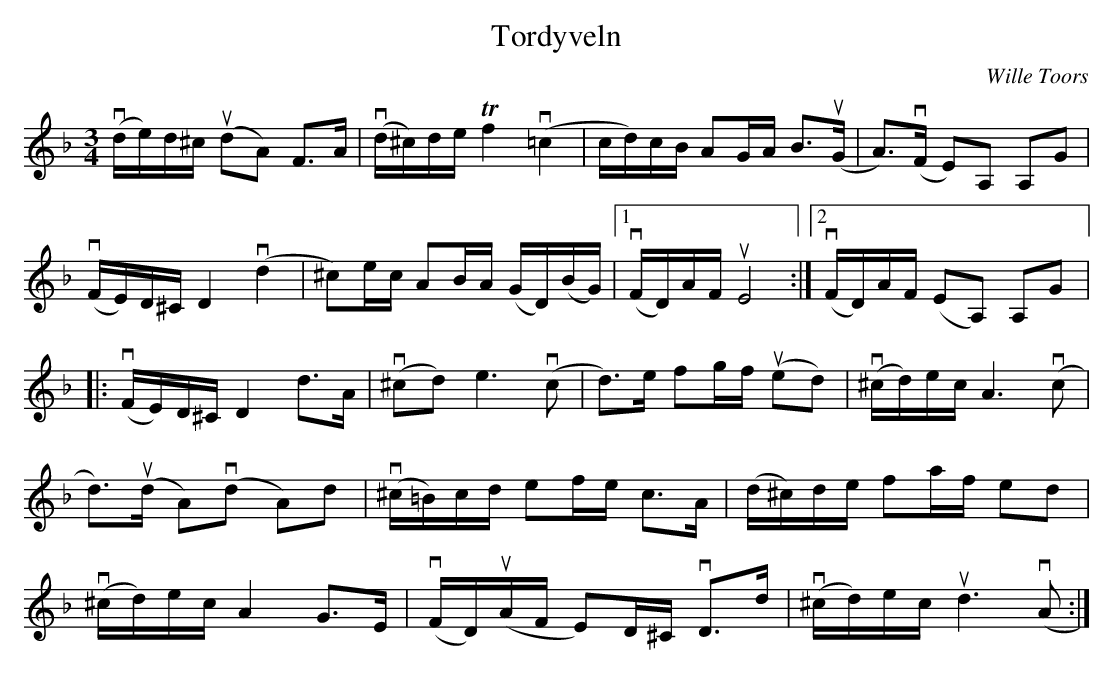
X:1
T: Tordyveln
C: Wille Toors
M: 3/4
L: 1/8
K: Dm
v(d/e/)d/^c/ u(dA) F>A | v(d/^c/)d/e/ Tf2 v(=c2 | c/d/)c/B/ AG/A/ B>u(G | A)>v(F E)A, A,G |
v(F/E/)D/^C/ D2 v(d2 | ^c)e/c/ AB/A/ (G/D/)(B/G/) |1 v(F/D/)A/F/ uE4 :|2 v(F/D/)A/F/ (EA,) A,G |:
v(F/E/)D/^C/ D2 d>A | v(^cd) e3 v(c | d)>e fg/f/ u(ed) | v(^c/d/)e/c/ A3 v(c |
d)>u(d A)v(d A)d | v(^c/=B/)c/d/ ef/e/ c>A | (d/^c/)d/e/ fa/f/ ed |
v(^c/d/)e/c/ A2 G>E | v(F/D/)u(A/F/ E)D/^C/ vD>d | v(^c/d/)e/c/ ud3 v(A :|
